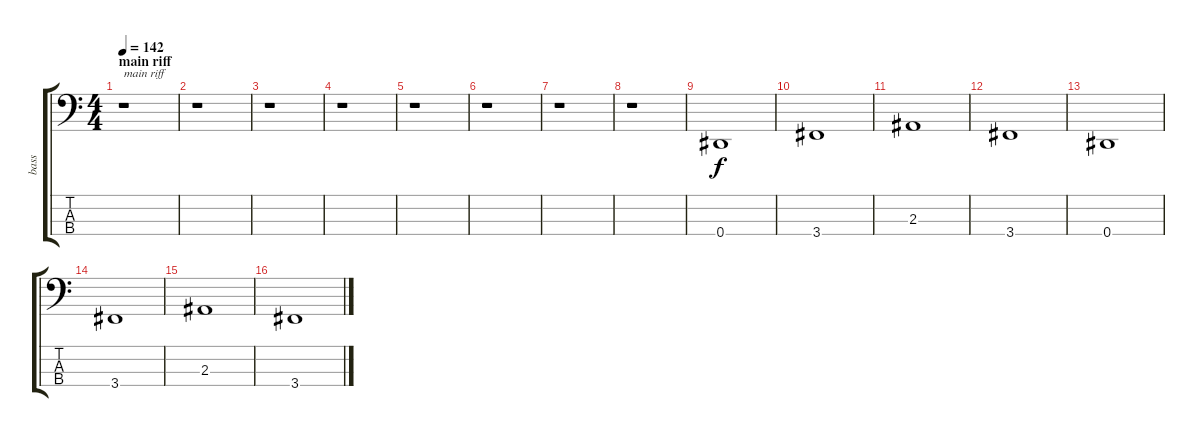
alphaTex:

\track ("bass" "bass") {instrument electricbasspick}
\staff {score tabs}
\tuning (Gb2 Db2 Ab1 Eb1) {hide}
\ts (4 4)
\section ("" "main riff")
\tempo 142
\clef f4
\ks c
r.1{txt "main riff" dy f instrument electricbasspick} |
r.1 |
r.1 |
r.1 |
r.1 |
r.1 |
r.1 |
r.1 |
0.4.1 |
3.4.1 |
2.3.1 |
3.4.1 |
0.4.1 |
3.4.1 |
2.3.1 |
3.4.1
